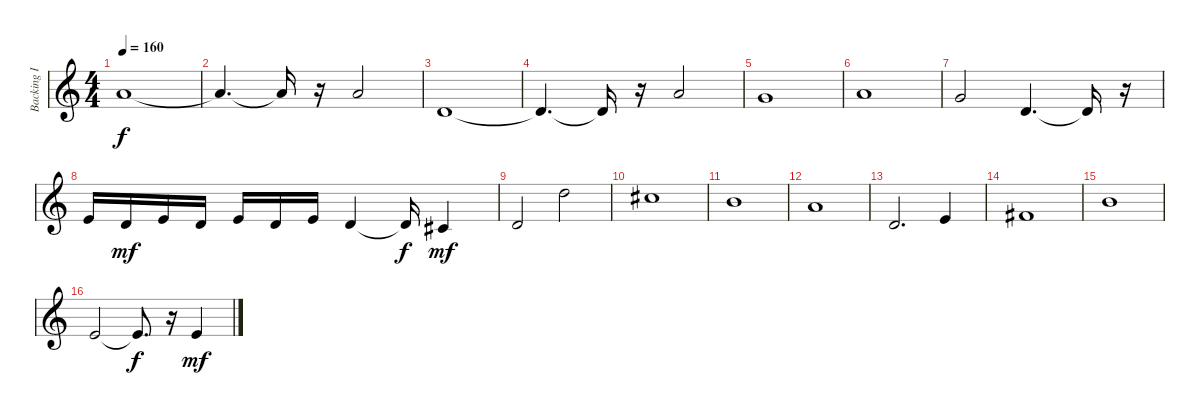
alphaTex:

\track ("Backing I" "Backing I") {instrument stringensemble2}
\staff {score}
\tuning (E4 B3 G3 D3 A2 E2) {hide}
\ts (4 4)
\tempo 160
\clef g2
\ks c
10.2.1{dy f} |
10.2{t}.4{d} 10.2{t}.16 r.16 10.2.2 |
7.3.1 |
7.3{t}.4{d} 7.3{t}.16 r.16 5.1.2 |
3.1.1 |
5.1.1 |
3.1.2 3.2.4{d} 3.2{t}.16 r.16 |
0.1.16 3.2.16{dy mf} 0.1.16 3.2.16 0.1.16 3.2.16 0.1.16 3.2.4 3.2{t}.16{dy f} 2.2.4{dy mf} |
3.2.2 10.1.2 |
9.1.1 |
7.1.1 |
5.1.1 |
3.2.2{d} 0.1.4 |
2.1.1 |
7.1.1 |
0.1.2 0.1{t}.8{d dy f} r.16 0.1.4{dy mf}
